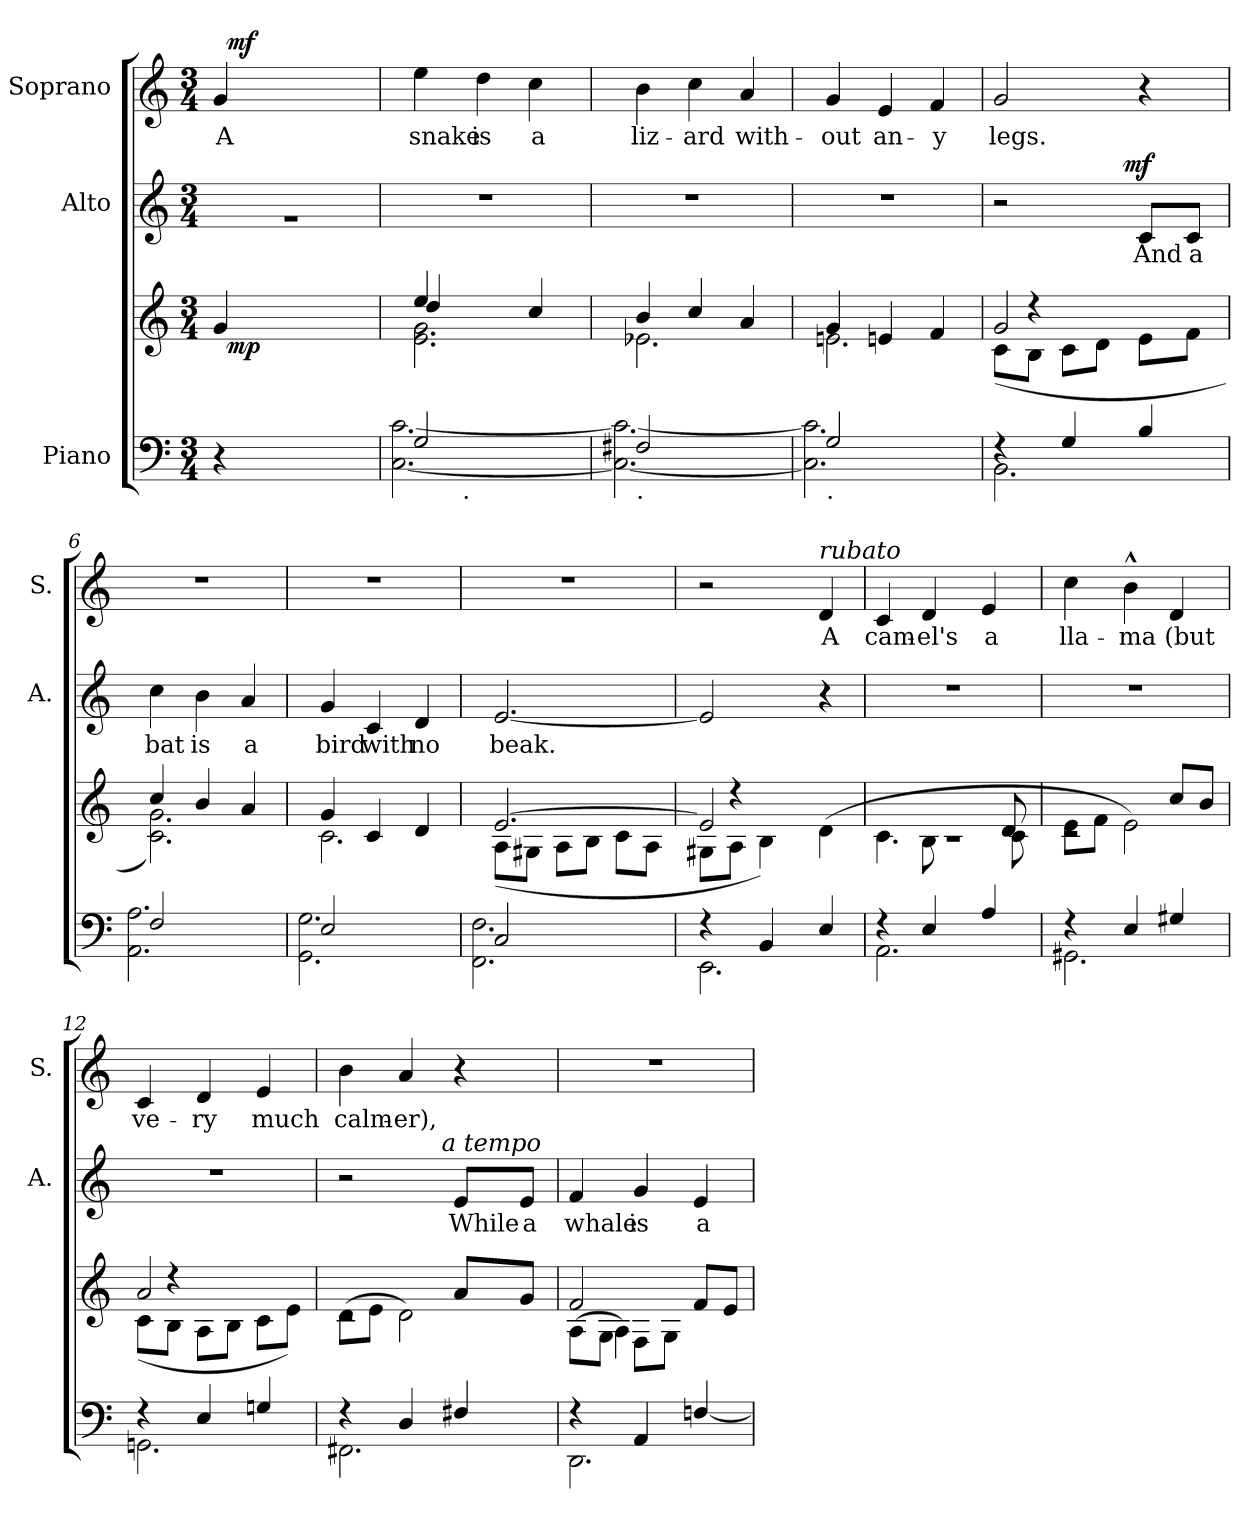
**kern	**kern	**dynam	**kern	**text	**dynam	**kern	**text	**dynam
*part3	*part3	*part3	*part2	*part2	*part2	*part1	*part1	*part1
*staff4	*staff3	*staff3/4	*staff2	*staff2	*staff2	*staff1	*staff1	*staff1
*I"Piano	*	*	*I"Alto	*	*	*I"Soprano	*	*
*	*	*	*I'A.	*	*	*I'S.	*	*
*clefF4	*clefG2	*	*clefG2	*	*	*clefG2	*	*
*k[]	*k[]	*	*k[]	*	*	*k[]	*	*
*C:	*C:	*	*C:	*	*	*C:	*	*
*M3/4	*M3/4	*	*M3/4	*	*	*M3/4	*	*
*MM120	*MM120	*	*MM120	*	*	*MM120	*	*
=1	=1	=1	=1	=1	=1	=1	=1	=1
!	!	!	!	!	!	!LO:TX:a:B:t=Self-assured	!	!
!	!LO:TX:a:B:t=Self-assured	!	!	!	!	!	!	!
!	!	!	!LO:N:vis=1	!	!	!	!LO:LY:b	!
*	*^	*	*	*	*	*^	*	*
4r	4g/	32ryy	.	2.ra	.	.	4g/	32ryy	A	.
!	!	!	!LO:DY:b	!	!	!	!	!	!	!LO:DY:a
.	.	2ryy	mp	.	.	.	.	2ryy	.	mf
2ryy	2ryy	.	.	.	.	.	2ryy	.	.	.
.	.	8..ryy	.	.	.	.	.	8..ryy	.	.
=2	=2	=2	=2	=2	=2	=2	=2	=2	=2	=2
*^	*	*^	*	*	*	*	*	*	*	*
!	!	!	!	!	!LO:DY:b=2	!LO:N:vis=1	!	!	!	!	!LO:LY:b	!
!	!	!	!	!	!LO:DY:n=1:b	!	!	!	!	!	!	!
*	*^	*	*	*	*	*	*	*	*v	*v	*	*
2G/	[<2.C\ [>2.c\	8..ryy	2.e\ 2.g\	4ee/	4dd/	mp mp	2.r	.	.	4ee\	snake	.
!	!	!LO:TX:b:t=.	!	!	!	!	!	!	!	!	!	!
.	.	2ryy	.	.	.	.	.	.	.	.	.	.
!	!	!	!	!	!	!	!	!	!	!	!LO:LY:b	!
.	.	.	.	4ryy	2ryy	.	.	.	.	4dd\	is	.
!	!	!	!	!	!	!	!	!	!	!	!LO:LY:b	!
4ryy	.	.	.	4cc/	.	.	.	.	.	4cc\	a	.
.	.	32ryy	.	.	.	.	.	.	.	.	.	.
=3	=3	=3	=3	=3	=3	=3	=3	=3	=3	=3	=3	=3
!LO:TX:b:t=.	!	!	!	!	!	!	!	!	!	!	!	!
!	!	!	!	!	!	!	!LO:N:vis=1	!	!	!	!LO:LY:b	!
*	*v	*v	*	*	*	*	*	*	*	*	*	*
*	*	*	*v	*v	*	*	*	*	*	*	*
2F#X/	2.C\_ 2.c\_	2.e-X\	4b/	.	2.r	.	.	4b\	liz-	.
!	!	!	!	!	!	!	!	!	!LO:LY:b:rj	!
.	.	.	4cc/	.	.	.	.	4cc\	-ard	.
!	!	!	!	!	!	!	!	!	!LO:LY:b	!
4ryy	.	.	4a/	.	.	.	.	4a/	with-	.
=4	=4	=4	=4	=4	=4	=4	=4	=4	=4	=4
!LO:TX:b:t=.	!	!	!	!	!	!	!	!	!	!
!	!	!	!	!	!LO:N:vis=1	!	!	!	!LO:LY:b	!
2G/	2.C\] 2.c\]	2.en\	4g/	.	2.r	.	.	4g/	-out	.
!	!	!	!	!	!	!	!	!	!LO:LY:b	!
.	.	.	4en/	.	.	.	.	4e/	an-	.
!	!	!	!	!	!	!	!	!	!LO:LY:b	!
4ryy	.	.	4f/	.	.	.	.	4f/	-y	.
=5	=5	=5	=5	=5	=5	=5	=5	=5	=5	=5
*	*	*	*^	*	*	*	*	*	*	*
!	!	!	!	!	!	!	!	!	!	!LO:LY:b	!
*	*	*	*	*	*	*^	*	*	*	*	*
2.BB\	4rF	2g/	(<8c\L	8ryy	.	2r	4...ryy	.	.	2g/	legs.	.
.	.	.	8B\J	4rdd	.	.	.	.	.	.	.	.
.	4G/	.	8c\L	.	.	.	.	.	.	.	.	.
.	.	.	8d\J	4.ryy	.	.	.	.	.	.	.	.
!	!	!	!	!	!	!	!	!	!LO:DY:a	!	!	!
.	.	.	.	.	.	.	4ryy	.	mf	.	.	.
!	!	!	!	!	!	!	!	!LO:LY:b	!	!	!	!
.	4B/	4ryy	8e\L	.	.	8c/L	.	And	.	4r	.	.
!	!	!	!	!	!	!	!	!LO:LY:b	!	!	!	!
.	.	.	8f\J	.	.	8c/J	.	a	.	.	.	.
.	.	.	.	.	.	.	32ryy	.	.	.	.	.
=6	=6	=6	=6	=6	=6	=6	=6	=6	=6	=6	=6	=6
!	!	!	!	!	!	!	!	!LO:LY:b	!	!LO:N:vis=1	!	!
*	*	*	*v	*v	*	*	*	*	*	*	*	*
*	*	*	*	*	*v	*v	*	*	*	*	*
2F/	2.AA\ 2.A\	2.c\ 2.g\)	4cc/	.	4cc\	bat	.	2.r	.	.
!	!	!	!	!	!	!LO:LY:b	!	!	!	!
.	.	.	4b/	.	4b\	is	.	.	.	.
!	!	!	!	!	!	!LO:LY:b	!	!	!	!
4ryy	.	.	4a/	.	4a/	a	.	.	.	.
=7	=7	=7	=7	=7	=7	=7	=7	=7	=7	=7
!	!	!	!	!	!	!LO:LY:b	!	!LO:N:vis=1	!	!
2E/	2.GG\ 2.G\	2.c\	4g/	.	4g/	bird	.	2.r	.	.
!	!	!	!	!	!	!LO:LY:b	!	!	!	!
.	.	.	4c/	.	4c/	with	.	.	.	.
!	!	!	!	!	!	!LO:LY:b	!	!	!	!
4ryy	.	.	4d/	.	4d/	no	.	.	.	.
!!LO:LB:g=z
=8	=8	=8	=8	=8	=8	=8	=8	=8	=8	=8
!	!	!	!	!	!	!LO:LY:b	!	!LO:N:vis=1	!	!
2C/	2.FF\ 2.F\	[>2.e/	(<8A\L	.	[<2.e/	beak.	.	2.r	.	.
.	.	.	8G#X\J	.	.	.	.	.	.	.
.	.	.	8A\L	.	.	.	.	.	.	.
.	.	.	8B\J	.	.	.	.	.	.	.
4ryy	.	.	8c\L	.	.	.	.	.	.	.
.	.	.	8A\J	.	.	.	.	.	.	.
=9	=9	=9	=9	=9	=9	=9	=9	=9	=9	=9
*	*	*	*^	*	*	*	*	*	*	*
2.EE\	4rF	2e/]	8G#X\L	8ryy	.	2e/]	.	.	2r	.	.
.	.	.	8A\J	4rdd	.	.	.	.	.	.	.
.	4BB/	.	4B\)	.	.	.	.	.	.	.	.
.	.	.	.	4.ryy	.	.	.	.	.	.	.
!	!	!	!	!	!	!	!	!	!LO:TX:a:i:t=rubato	!	!
!	!	!	!	!	!	!	!	!	!	!LO:LY:b	!
.	4E/	4ryy	(<4d\	.	.	4r	.	.	4d/	A	.
=10	=10	=10	=10	=10	=10	=10	=10	=10	=10	=10	=10
*	*	*	*	*^	*	*	*	*	*	*	*
!	!	!	!	!	!	!	!LO:N:vis=1	!	!	!	!LO:LY:b	!
2.AA\	4rF	4.c\	2.rc	4ryy	2ryy	.	2.r	.	.	4c/	cam-	.
!	!	!	!	!	!	!	!	!	!	!	!LO:LY:b:rj	!
.	4E/	.	.	8B\	.	.	.	.	.	4d/	-el's	.
.	.	4.ryy	.	4ryy	.	.	.	.	.	.	.	.
!	!	!	!	!	!	!	!	!	!	!	!LO:LY:b	!
.	4A/	.	.	.	8ryy	.	.	.	.	4e/	a	.
.	.	.	.	8c\	8d/	.	.	.	.	.	.	.
=11	=11	=11	=11	=11	=11	=11	=11	=11	=11	=11	=11	=11
!	!	!	!	!	!	!	!LO:N:vis=1	!	!	!	!LO:LY:b	!
*	*	*	*v	*v	*v	*	*	*	*	*	*	*
2.GG#X\	4rF	8e\L	2rc	.	2.r	.	.	4cc\	lla-	.
.	.	8f\J	.	.	.	.	.	.	.	.
!	!	!	!	!	!	!	!	!	!LO:LY:b	!
.	4E/	2e\)	.	.	.	.	.	4b^^>\	-ma	.
!	!	!	!	!	!	!	!	!	!LO:LY:b	!
.	4G#X/	.	8cc/L	.	.	.	.	4d/	(but	.
.	.	.	8b/J	.	.	.	.	.	.	.
=12	=12	=12	=12	=12	=12	=12	=12	=12	=12	=12
*	*	*	*^	*	*	*	*	*	*	*
!	!	!	!	!	!	!LO:N:vis=1	!	!	!	!LO:LY:b	!
2.GGn\	4rF	2a/	(<8c\L	8ryy	.	2.r	.	.	4c/	ve-	.
.	.	.	8B\J	4rdd	.	.	.	.	.	.	.
!	!	!	!	!	!	!	!	!	!	!LO:LY:b	!
.	4E/	.	8A\L	.	.	.	.	.	4d/	-ry	.
.	.	.	8B\J	4.ryy	.	.	.	.	.	.	.
!	!	!	!	!	!	!	!	!	!	!LO:LY:b	!
.	4Gn/	4ryy	8c\L	.	.	.	.	.	4e/	much	.
.	.	.	8e\J)	.	.	.	.	.	.	.	.
*	*	*	*v	*v	*	*	*	*	*	*	*
!!LO:PB:g=z
=13	=13	=13	=13	=13	=13	=13	=13	=13	=13	=13
!	!	!	!	!	!	!	!	!	!LO:LY:b	!
*	*	*	*	*	*^	*	*	*	*	*
2.FF#X\	4rF	(<8d\L	2rc	.	2r	4...ryy	.	.	4b\	calm-	.
.	.	8e\J	.	.	.	.	.	.	.	.	.
!	!	!	!	!	!	!	!	!	!	!LO:LY:b	!
.	4D/	2d\)	.	.	.	.	.	.	4a/	-er),	.
!	!	!	!	!	!	!LO:TX:a:i:t=a tempo	!	!	!	!	!
.	.	.	.	.	.	4ryy	.	.	.	.	.
!	!	!	!	!	!	!	!LO:LY:b	!	!	!	!
.	4F#X/	.	8a/L	.	8e/L	.	While	.	4r	.	.
!	!	!	!	!	!	!	!LO:LY:b	!	!	!	!
.	.	.	8g/J	.	8e/J	.	a	.	.	.	.
.	.	.	.	.	.	32ryy	.	.	.	.	.
=14	=14	=14	=14	=14	=14	=14	=14	=14	=14	=14	=14
*	*	*	*^	*	*	*	*	*	*	*	*
!	!	!	!	!	!	!	!	!LO:LY:b	!	!LO:N:vis=1	!	!
*	*	*	*	*	*	*v	*v	*	*	*	*	*
2.DD\	4rF	2f/	(<8A\L	8ryy	.	4f/	whale	.	2.r	.	.
.	.	.	8G\J	4A\)	.	.	.	.	.	.	.
!	!	!	!	!	!	!	!LO:LY:b	!	!	!	!
.	4AA/	.	8F\L	.	.	4g/	is	.	.	.	.
.	.	.	8G\J	4.ryy	.	.	.	.	.	.	.
!	!	!	!	!	!	!	!LO:LY:b	!	!	!	!
.	[>4Fn/	4ryy	8f/L	.	.	4e/	a	.	.	.	.
.	.	.	8e/J	.	.	.	.	.	.	.	.
*v	*v	*	*	*	*	*	*	*	*	*	*
*	*v	*v	*v	*	*	*	*	*	*	*
=	=	=	=	=	=	=	=	=
*-	*-	*-	*-	*-	*-	*-	*-	*-
